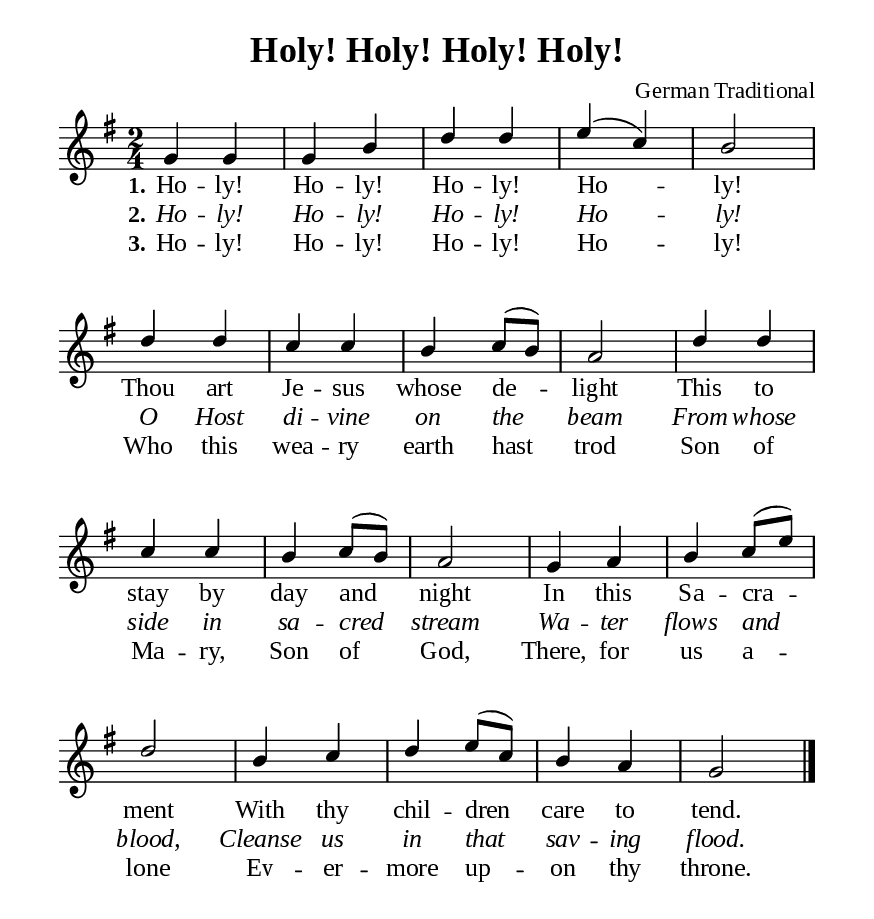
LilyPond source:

\version "2.18.2"

\header {
  title = "Holy! Holy! Holy! Holy!"
  composer = "German Traditional"
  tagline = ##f
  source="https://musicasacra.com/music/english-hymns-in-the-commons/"
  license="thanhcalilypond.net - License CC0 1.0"
}

global= {
  \key g \major
  \time 2/4
  \override Score.BarNumber.break-visibility = ##(#f #f #f)
  \override Lyrics.LyricSpace.minimum-distance = #3.0
}

\paper {
  #(set-paper-size "a5")
  top-margin = 10\mm
  bottom-margin = 5\mm
  left-margin = 10\mm
  right-margin = 10\mm
  indent = #0
  #(define fonts
	 (make-pango-font-tree "Liberation Serif"
	 		       "Liberation Serif"
			       "Liberation Serif"
			       (/ 20 20)))
  system-system-spacing = #'((basic-distance . 3) (padding . 5))
}

printItalic = \with {
  \override LyricText.font-shape = #'italic
}

% Verse music
musicVerseSoprano = \relative c'' {
  %{	01	%} g4 g |
  %{	02	%} g b |
  %{	03	%} d d |
  %{	04	%} e (c) |
  %{	05	%} b2 |
  %{	06	%} d4 d |
  %{	07	%} c c |
  %{	08	%} b c8 (b) |
  %{	09	%} a2 |
  %{	10	%} d4 d |
  %{	11	%} c c |
  %{	12	%} b c8 (b) |
  %{	13	%} a2 |
  %{	14	%} g4 a |
  %{	15	%} b c8 (e) |
  %{	16	%} d2 |
  %{	17	%} b4 c |
  %{	18	%} d e8 (c) |
  %{	19	%} b4 a |
  %{	20	%} g2 \bar "|."
}

% Verse lyrics
verseOne = \lyricmode {
  \set stanza = #"1."
  Ho -- ly! Ho -- ly! Ho -- ly! Ho -- ly!
  Thou art Je -- sus whose de -- light
  This to stay by day and night
  In this Sa -- cra -- ment
  With thy chil -- dren care to tend.
}

verseTwo = \lyricmode {
  \set stanza = #"2."
  Ho -- ly! Ho -- ly! Ho -- ly! Ho -- ly!
  O Host di -- vine on the beam
  From whose side in sa -- cred stream
  Wa -- ter flows and blood,
  Cleanse us in that sav -- ing flood.
}

verseThree = \lyricmode {
  \set stanza = #"3."
  Ho -- ly! Ho -- ly! Ho -- ly! Ho -- ly!
  Who this wea -- ry earth hast trod
  Son of Ma -- ry, Son of God,
  There, for us a -- lone
  Ev -- er -- more up -- on thy throne.
}

% Layout
\score {
    \new ChoirStaff <<
      \new Staff <<
        \clef "treble"
        \new Voice = "sopranos" { \global \stemUp \slurUp \musicVerseSoprano }
      >>
      \new Lyrics \lyricsto sopranos \verseOne
      \new Lyrics \printItalic \lyricsto sopranos \verseTwo
      \new Lyrics \lyricsto sopranos \verseThree
    >>
}
